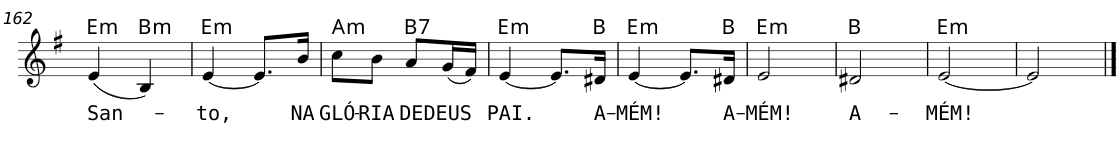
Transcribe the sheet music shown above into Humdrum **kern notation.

**kern	**text	**harte
*part1	*part1	*part1
*staff1	*staff1	*
*I"Voz	*	*
*I'V	*	*
!!LO:PB:g=z
*clefG2	*	*
*k[f#]	*	*
*M2/4	*	*
=162	=162	=162
!	!LO:LY:b	!LO:H:kt=m
(4e/	San-	E:min
!	!	!LO:H:kt=m
4B/)	.	B:min
=163	=163	=163
!	!LO:LY:b	!LO:H:kt=m
[4e/	-to,	E:min
8.e/L]	.	.
!	!LO:LY:b	!
16b/Jk	NA	.
=164	=164	=164
!	!LO:LY:b	!LO:H:kt=m
8cc\L	GLÓ-	A:min
!	!LO:LY:b	!
8b\J	-RIA	.
!	!LO:LY:b	!LO:H:kt=7
8a/L	DE	B:7
!	!LO:LY:b	!
(16g/L	DEUS	.
16f#/JJ)	.	.
=165	=165	=165
!	!LO:LY:b	!LO:H:kt=m
[4e/	PAI.	E:min
8.e/L]	.	.
!	!LO:LY:b	!
16d#X/Jk	A-	B:maj
=166	=166	=166
!	!LO:LY:b	!LO:H:kt=m
[4e/	-MÉM!	E:min
8.e/L]	.	.
!	!LO:LY:b	!
16d#X/Jk	A-	B:maj
=167	=167	=167
!	!LO:LY:b	!LO:H:kt=m
2e/	-MÉM!	E:min
=168	=168	=168
!	!LO:LY:b	!
2d#X/	A-	B:maj
=169	=169	=169
!	!LO:LY:b	!LO:H:kt=m
[2e/	-MÉM!	E:min
=170	=170	=170
2e/]	.	.
==	==	==
*-	*-	*-
